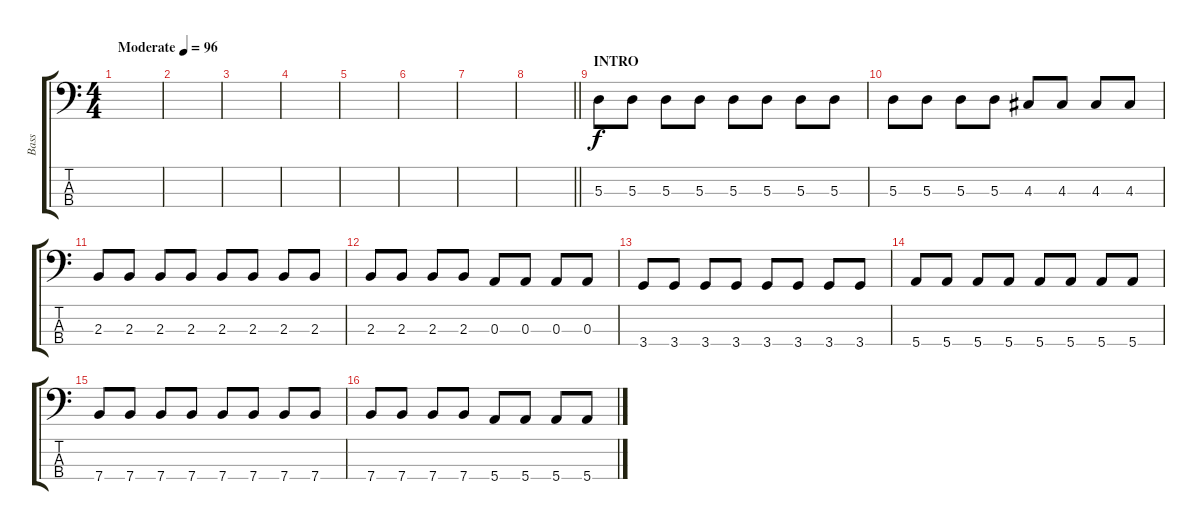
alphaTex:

\track ("Bass" "Bass") {instrument electricbassfinger}
\staff {score tabs}
\tuning (G2 D2 A1 E1) {hide}
\ts (4 4)
\tempo (96 "Moderate")
\clef f4
\ks c
|
|
|
|
|
|
|
\barLineRight lightlight
|
\section ("" "INTRO")
5.3.8 5.3.8 5.3.8 5.3.8 5.3.8 5.3.8 5.3.8 5.3.8 |
5.3.8 5.3.8 5.3.8 5.3.8 4.3.8 4.3.8 4.3.8 4.3.8 |
2.3.8 2.3.8 2.3.8 2.3.8 2.3.8 2.3.8 2.3.8 2.3.8 |
2.3.8 2.3.8 2.3.8 2.3.8 0.3.8 0.3.8 0.3.8 0.3.8 |
3.4.8 3.4.8 3.4.8 3.4.8 3.4.8 3.4.8 3.4.8 3.4.8 |
5.4.8 5.4.8 5.4.8 5.4.8 5.4.8 5.4.8 5.4.8 5.4.8 |
7.4.8 7.4.8 7.4.8 7.4.8 7.4.8 7.4.8 7.4.8 7.4.8 |
7.4.8 7.4.8 7.4.8 7.4.8 5.4.8 5.4.8 5.4.8 5.4.8
